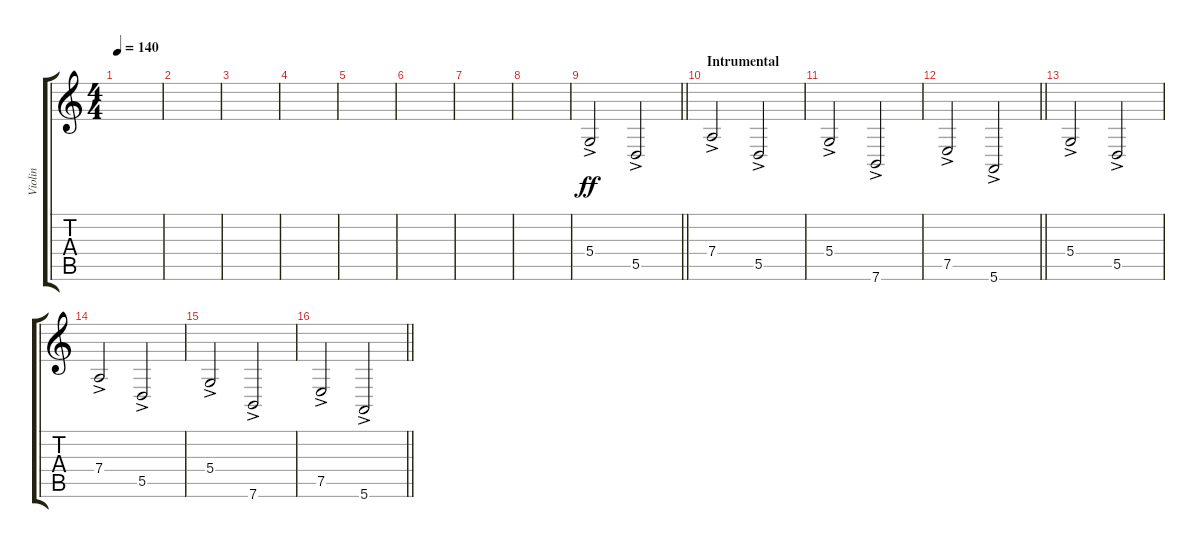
\track ("Violin" "Violin") {instrument violin}
\staff {score tabs}
\tuning (E4 B3 G3 D3 A2 E2) {hide}
\ts (4 4)
\tempo 140
\clef g2
\ks c
|
|
|
|
|
|
|
|
\barLineRight lightlight
5.4{ac}.2{dy ff} 5.5{ac}.2 |
\section ("" "Intrumental")
7.4{ac}.2 5.5{ac}.2 |
5.4{ac}.2 7.6{ac}.2 |
\barLineRight lightlight
7.5{ac}.2 5.6{ac}.2 |
5.4{ac}.2 5.5{ac}.2 |
7.4{ac}.2 5.5{ac}.2 |
5.4{ac}.2 7.6{ac}.2 |
\barLineRight lightlight
7.5{ac}.2 5.6{ac}.2
